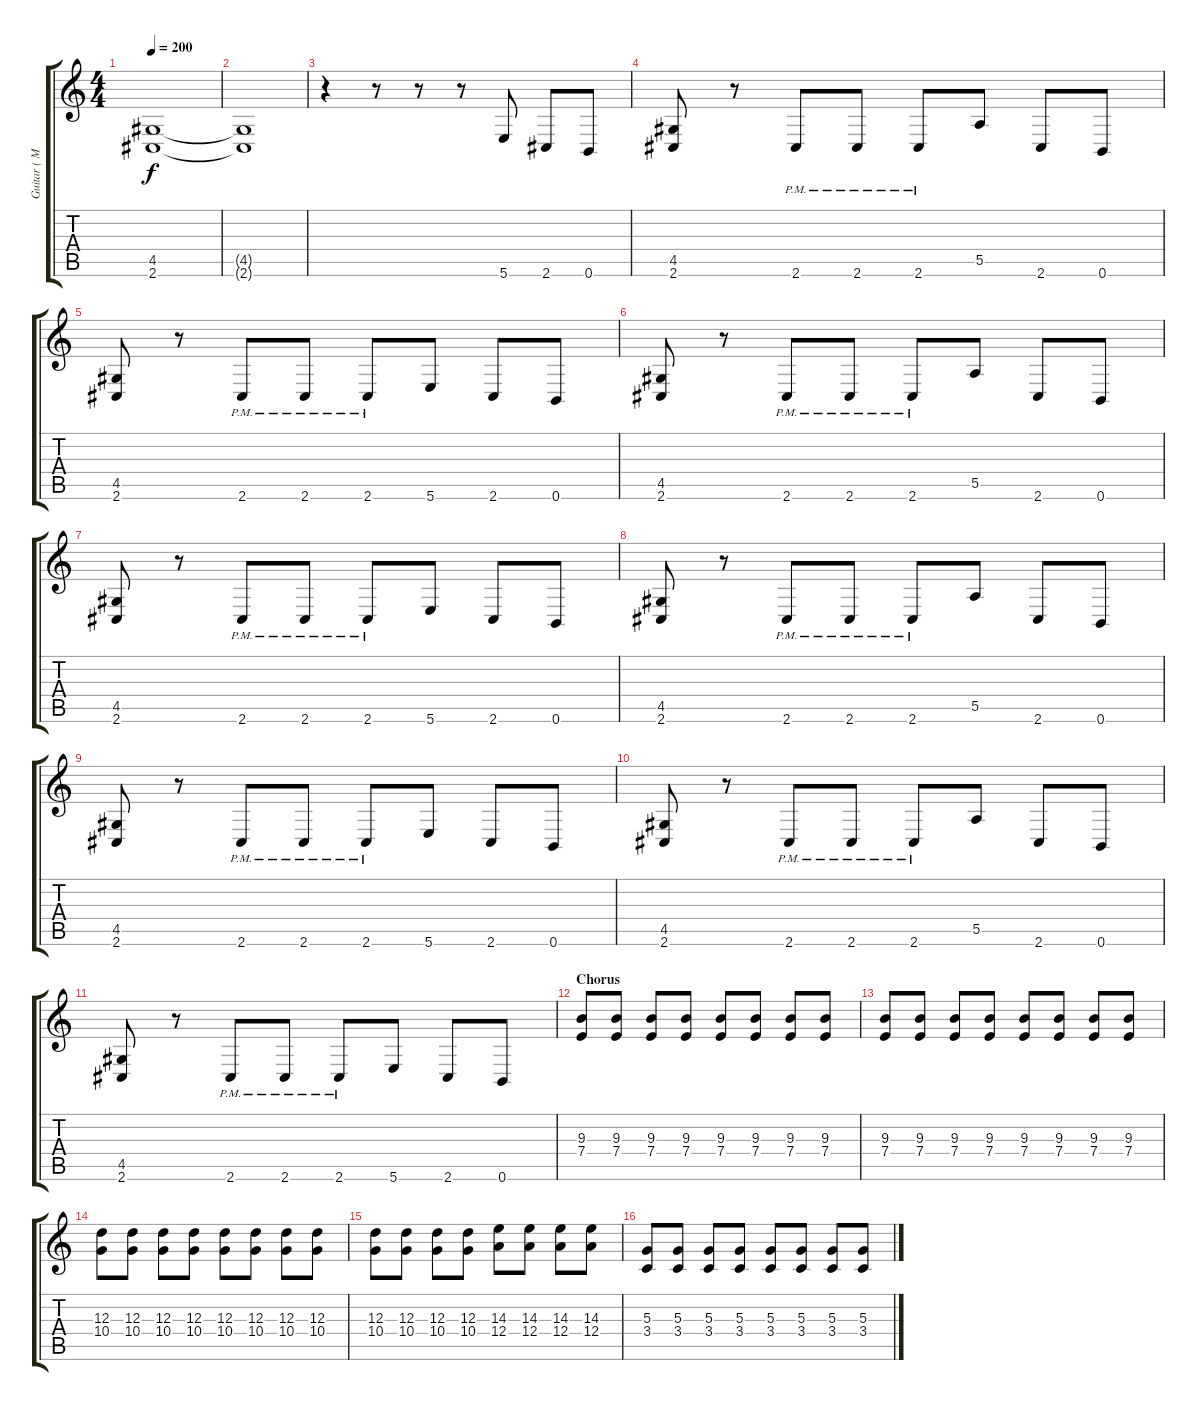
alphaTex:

\track ("Guitar ( Mircea )" "Guitar ( M") {instrument distortionguitar}
\staff {score tabs}
\tuning (B3 Gb3 D3 A2 E2 B1) {hide}
\ts (4 4)
\tempo 200
\clef g2
\ks c
(4.5{t} 2.6{t}).1{dy f} |
(4.5{t} 2.6{t}).1 |
r.4 r.8 r.8 r.8 5.6.8 2.6.8 0.6.8 |
(4.5 2.6).8 r.8 2.6{pm}.8 2.6{pm}.8 2.6{pm}.8 5.5.8 2.6.8 0.6.8 |
(4.5 2.6).8 r.8 2.6{pm}.8 2.6{pm}.8 2.6{pm}.8 5.6.8 2.6.8 0.6.8 |
(4.5 2.6).8 r.8 2.6{pm}.8 2.6{pm}.8 2.6{pm}.8 5.5.8 2.6.8 0.6.8 |
(4.5 2.6).8 r.8 2.6{pm}.8 2.6{pm}.8 2.6{pm}.8 5.6.8 2.6.8 0.6.8 |
(4.5 2.6).8 r.8 2.6{pm}.8 2.6{pm}.8 2.6{pm}.8 5.5.8 2.6.8 0.6.8 |
(4.5 2.6).8 r.8 2.6{pm}.8 2.6{pm}.8 2.6{pm}.8 5.6.8 2.6.8 0.6.8 |
(4.5 2.6).8 r.8 2.6{pm}.8 2.6{pm}.8 2.6{pm}.8 5.5.8 2.6.8 0.6.8 |
(4.5 2.6).8 r.8 2.6{pm}.8 2.6{pm}.8 2.6{pm}.8 5.6.8 2.6.8 0.6.8 |
\section ("" "Chorus")
(9.3 7.4).8 (9.3 7.4).8 (9.3 7.4).8 (9.3 7.4).8 (9.3 7.4).8 (9.3 7.4).8 (9.3 7.4).8 (9.3 7.4).8 |
(9.3 7.4).8 (9.3 7.4).8 (9.3 7.4).8 (9.3 7.4).8 (9.3 7.4).8 (9.3 7.4).8 (9.3 7.4).8 (9.3 7.4).8 |
(12.3 10.4).8 (12.3 10.4).8 (12.3 10.4).8 (12.3 10.4).8 (12.3 10.4).8 (12.3 10.4).8 (12.3 10.4).8 (12.3 10.4).8 |
(12.3 10.4).8 (12.3 10.4).8 (12.3 10.4).8 (12.3 10.4).8 (14.3 12.4).8 (14.3 12.4).8 (14.3 12.4).8 (14.3 12.4).8 |
(5.3 3.4).8 (5.3 3.4).8 (5.3 3.4).8 (5.3 3.4).8 (5.3 3.4).8 (5.3 3.4).8 (5.3 3.4).8 (5.3 3.4).8
